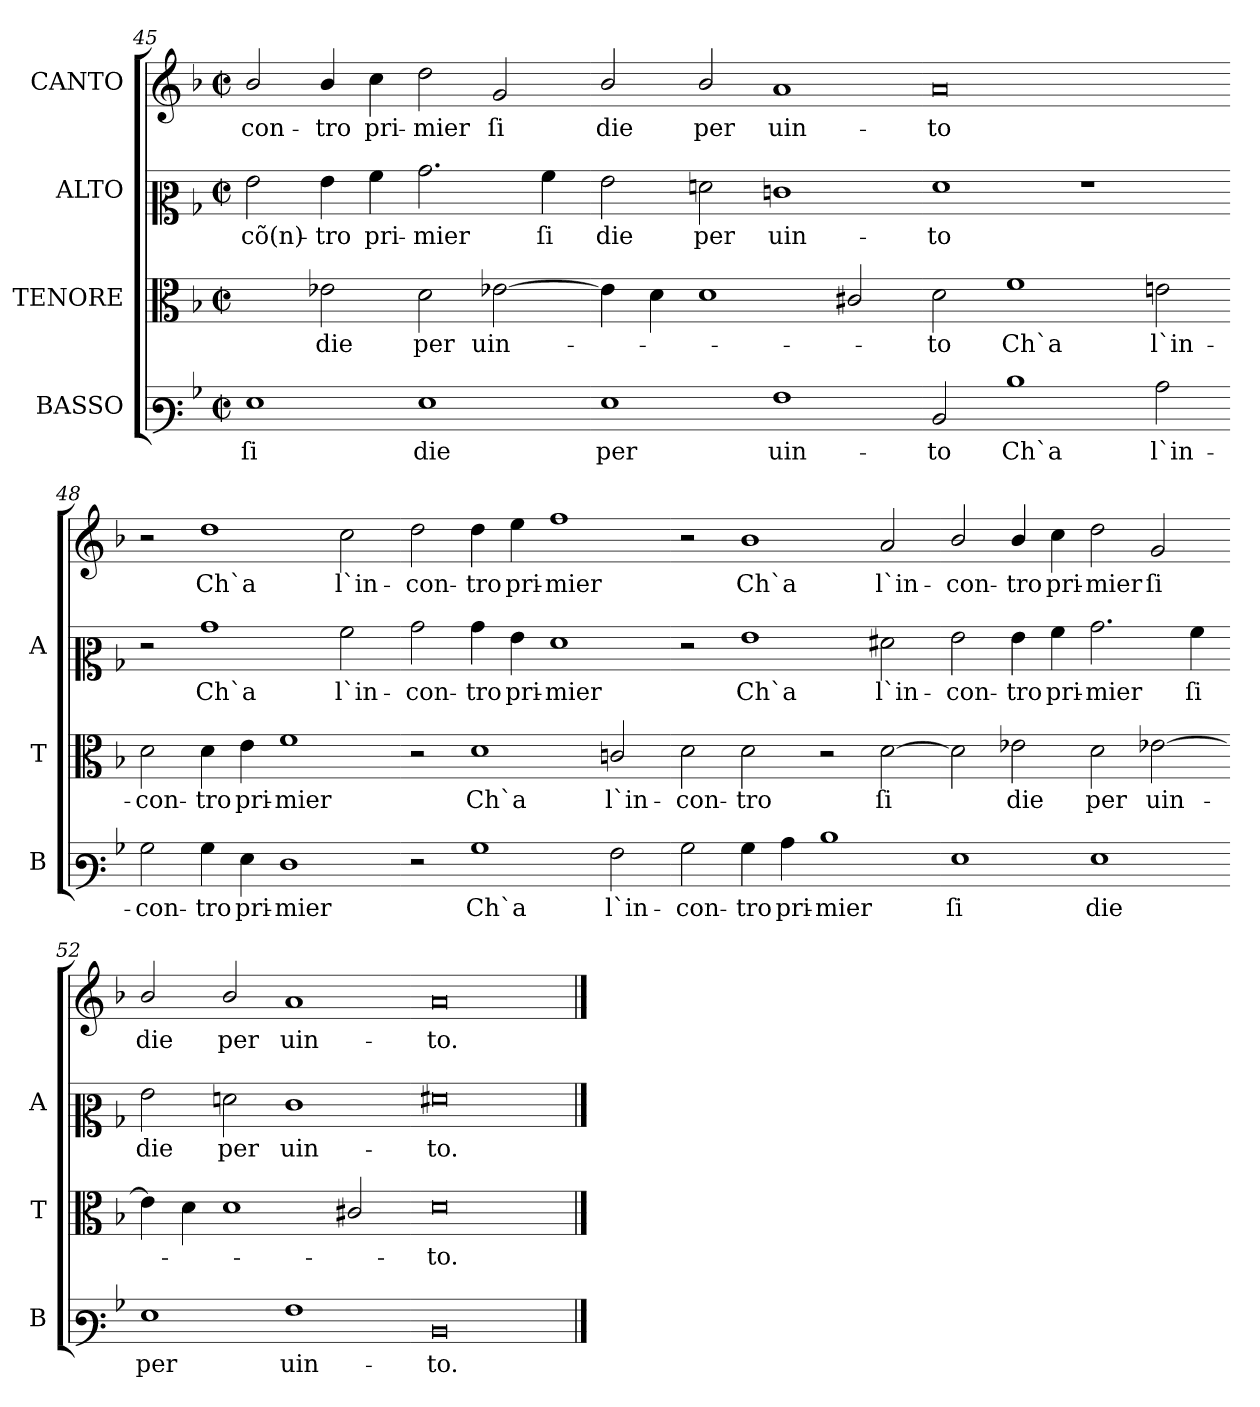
**kern	**text	**kern	**text	**kern	**text	**kern	**text
*part4	*part4	*part3	*part3	*part2	*part2	*part1	*part1
*staff4	*staff4	*staff3	*staff3	*staff2	*staff2	*staff1	*staff1
*I"BASSO	*	*I"TENORE	*	*I"ALTO	*	*I"CANTO	*
*I'B	*	*I'T	*	*I'A	*	*	*
*clefF3	*	*clefC3	*	*clefC2	*	*clefG2	*
*k[b-]	*	*k[b-]	*	*k[b-]	*	*k[b-]	*
*M2/1	*	*M2/1	*	*M2/1	*	*M2/1	*
*met(c|)	*	*met(c|)	*	*met(c|)	*	*met(c|)	*
=45	=45	=45	=45	=45	=45	=45	=45
1G	ſi	2ryy	.	2g\	-cõ(n)-	2b-/	-con-
.	.	2e-X\	die	4g\	-tro	4b-/	-tro
.	.	.	.	4a\	pri-	4cc\	pri-
1G	die	2d\	per	2.b-\	-mier	2dd\	-mier
.	.	[2e-X\	uin-	.	.	2g/	ſi
.	.	.	.	4a\	ſi	.	.
=46-	=46-	=46-	=46-	=46-	=46-	=46-	=46-
1G	per	4e-\]	.	2g\	die	2b-/	die
.	.	4d\	.	.	.	.	.
.	.	1d	.	2fn\	per	2b-/	per
1A	uin-	.	.	1en	uin-	1a	uin-
.	.	2c#X/	.	.	.	.	.
=47-	=47-	=47-	=47-	=47-	=47-	=47-	=47-
2D/	-to	2d\	-to	1f	-to	0a	-to
1d	Ch`a	1f	Ch`a	.	.	.	.
.	.	.	.	1r	.	.	.
2c\	l`in-	2en\	l`in-	.	.	.	.
=48-	=48-	=48-	=48-	=48-	=48-	=48-	=48-
2B-\	-con-	2d\	-con-	2r	.	2r	.
4B-\	-tro	4d\	-tro	1b-	Ch`a	1dd	Ch`a
4G\	pri-	4e\	pri-	.	.	.	.
1F	-mier	1f	-mier	.	.	.	.
.	.	.	.	2a\	l`in-	2cc\	l`in-
=49-	=49-	=49-	=49-	=49-	=49-	=49-	=49-
2r	.	2r	.	2b-\	-con-	2dd\	-con-
1B-	Ch`a	1d	Ch`a	4b-\	-tro	4dd\	-tro
.	.	.	.	4g\	pri-	4ee\	pri-
.	.	.	.	1f	-mier	1ff	-mier
2A\	l`in-	2cn/	l`in-	.	.	.	.
=50-	=50-	=50-	=50-	=50-	=50-	=50-	=50-
2B-\	-con-	2d\	-con-	2r	.	2r	.
4B-\	-tro	2d\	-tro	1g	Ch`a	1b-	Ch`a
4c\	pri-	.	.	.	.	.	.
1d	-mier	2r	.	.	.	.	.
.	.	[2d\	ſi	2f#X\	l`in-	2a/	l`in-
=51-	=51-	=51-	=51-	=51-	=51-	=51-	=51-
1G	ſi	2d\]	.	2g\	-con-	2b-/	-con-
.	.	2e-X\	die	4g\	-tro	4b-/	-tro
.	.	.	.	4a\	pri-	4cc\	pri-
1G	die	2d\	per	2.b-\	-mier	2dd\	-mier
.	.	[2e-X\	uin-	.	.	2g/	ſi
.	.	.	.	4a\	ſi	.	.
=52-	=52-	=52-	=52-	=52-	=52-	=52-	=52-
1G	per	4e-\]	.	2g\	die	2b-/	die
.	.	4d\	.	.	.	.	.
.	.	1d	.	2fn\	per	2b-/	per
1A	uin-	.	.	1e	uin-	1a	uin-
.	.	2c#X/	.	.	.	.	.
=53-	=53-	=53-	=53-	=53-	=53-	=53-	=53-
0D	-to.	0d	-to.	0f#X	-to.	0a	-to.
==	==	==	==	==	==	==	==
*-	*-	*-	*-	*-	*-	*-	*-
